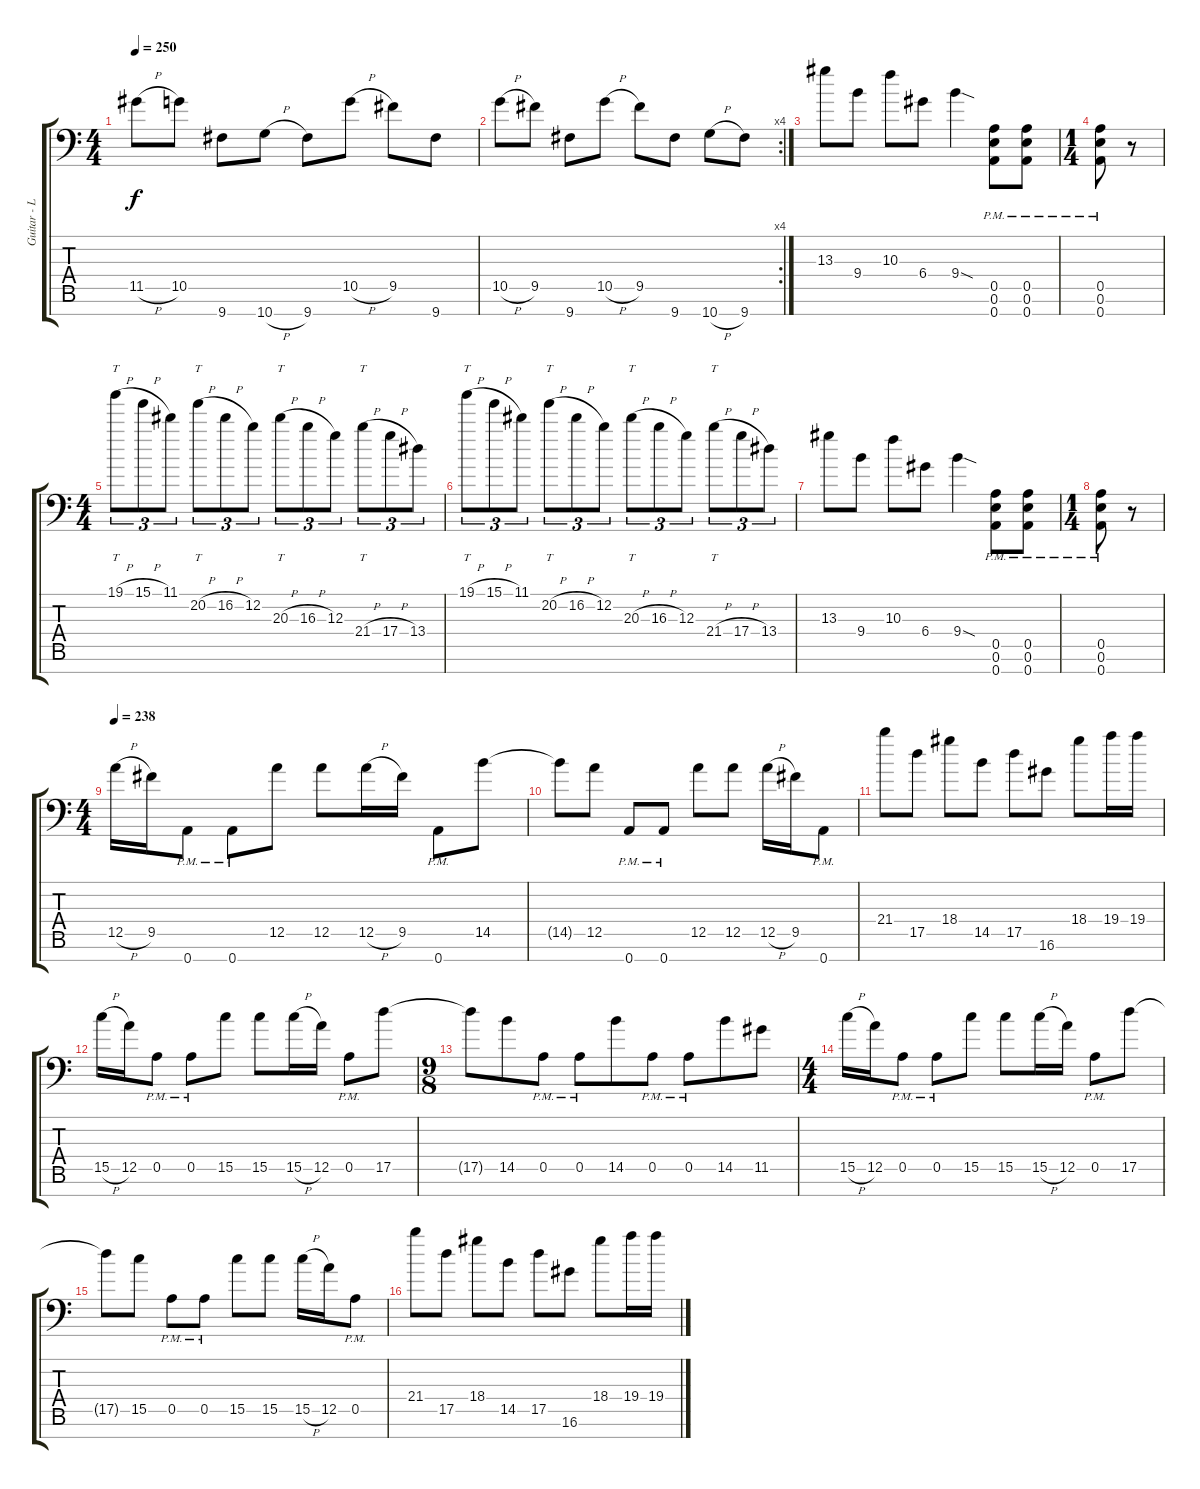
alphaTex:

\track ("Guitar - Left channel" "Guitar - L") {instrument distortionguitar}
\staff {score tabs}
\tuning (E4 B3 G3 D3 A2 E2 A1) {hide}
\ts (4 4)
\tempo 250
\clef f4
\ks c
11.5{h}.8{dy f} 10.5.8 9.7.8 10.7{h}.8 9.7.8 10.5{h}.8 9.5.8 9.7.8 |
\rc 4
10.5{h}.8 9.5.8 9.7.8 10.5{h}.8 9.5.8 9.7.8 10.7{h}.8 9.7.8 |
13.3.8 9.4.8 10.3.8 6.4.8 9.4{sod}.4 (0.5{pm} 0.6{pm} 0.7{pm}).8 (0.5{pm} 0.6{pm} 0.7{pm}).8 |
\ts (1 4)
(0.5{pm} 0.6{pm} 0.7{pm}).8 r.8 |
\ts (4 4)
19.1{h}.8{tt tu (3 2)} 15.1{h}.8{tu (3 2)} 11.1.8{tu (3 2)} 20.2{h}.8{tt tu (3 2)} 16.2{h}.8{tu (3 2)} 12.2.8{tu (3 2)} 20.3{h}.8{tt tu (3 2)} 16.3{h}.8{tu (3 2)} 12.3.8{tu (3 2)} 21.4{h}.8{tt tu (3 2)} 17.4{h}.8{tu (3 2)} 13.4.8{tu (3 2)} |
19.1{h}.8{tt tu (3 2)} 15.1{h}.8{tu (3 2)} 11.1.8{tu (3 2)} 20.2{h}.8{tt tu (3 2)} 16.2{h}.8{tu (3 2)} 12.2.8{tu (3 2)} 20.3{h}.8{tt tu (3 2)} 16.3{h}.8{tu (3 2)} 12.3.8{tu (3 2)} 21.4{h}.8{tt tu (3 2)} 17.4{h}.8{tu (3 2)} 13.4.8{tu (3 2)} |
13.3.8 9.4.8 10.3.8 6.4.8 9.4{sod}.4 (0.5{pm} 0.6{pm} 0.7{pm}).8 (0.5{pm} 0.6{pm} 0.7{pm}).8 |
\ts (1 4)
(0.5{pm} 0.6{pm} 0.7{pm}).8 r.8 |
\ts (4 4)
\tempo 238
12.5{h}.16 9.5.16 0.7{pm}.8 0.7{pm}.8 12.5.8 12.5.8 12.5{h}.16 9.5.16 0.7{pm}.8 14.5.8 |
14.5{t}.8 12.5.8 0.7{pm}.8 0.7{pm}.8 12.5.8 12.5.8 12.5{h}.16 9.5.16 0.7{pm}.8 |
21.4.8 17.5.8 18.4.8 14.5.8 17.5.8 16.6.8 18.4.8 19.4.16 19.4.16 |
15.5{h}.16 12.5.16 0.5{pm}.8 0.5{pm}.8 15.5.8 15.5.8 15.5{h}.16 12.5.16 0.5{pm}.8 17.5.8 |
\ts (9 8)
17.5{t}.8 14.5.8 0.5{pm}.8 0.5{pm}.8 14.5.8 0.5{pm}.8 0.5{pm}.8 14.5.8 11.5.8 |
\ts (4 4)
15.5{h}.16 12.5.16 0.5{pm}.8 0.5{pm}.8 15.5.8 15.5.8 15.5{h}.16 12.5.16 0.5{pm}.8 17.5.8 |
17.5{t}.8 15.5.8 0.5{pm}.8 0.5{pm}.8 15.5.8 15.5.8 15.5{h}.16 12.5.16 0.5{pm}.8 |
21.4.8 17.5.8 18.4.8 14.5.8 17.5.8 16.6.8 18.4.8 19.4.16 19.4.16
